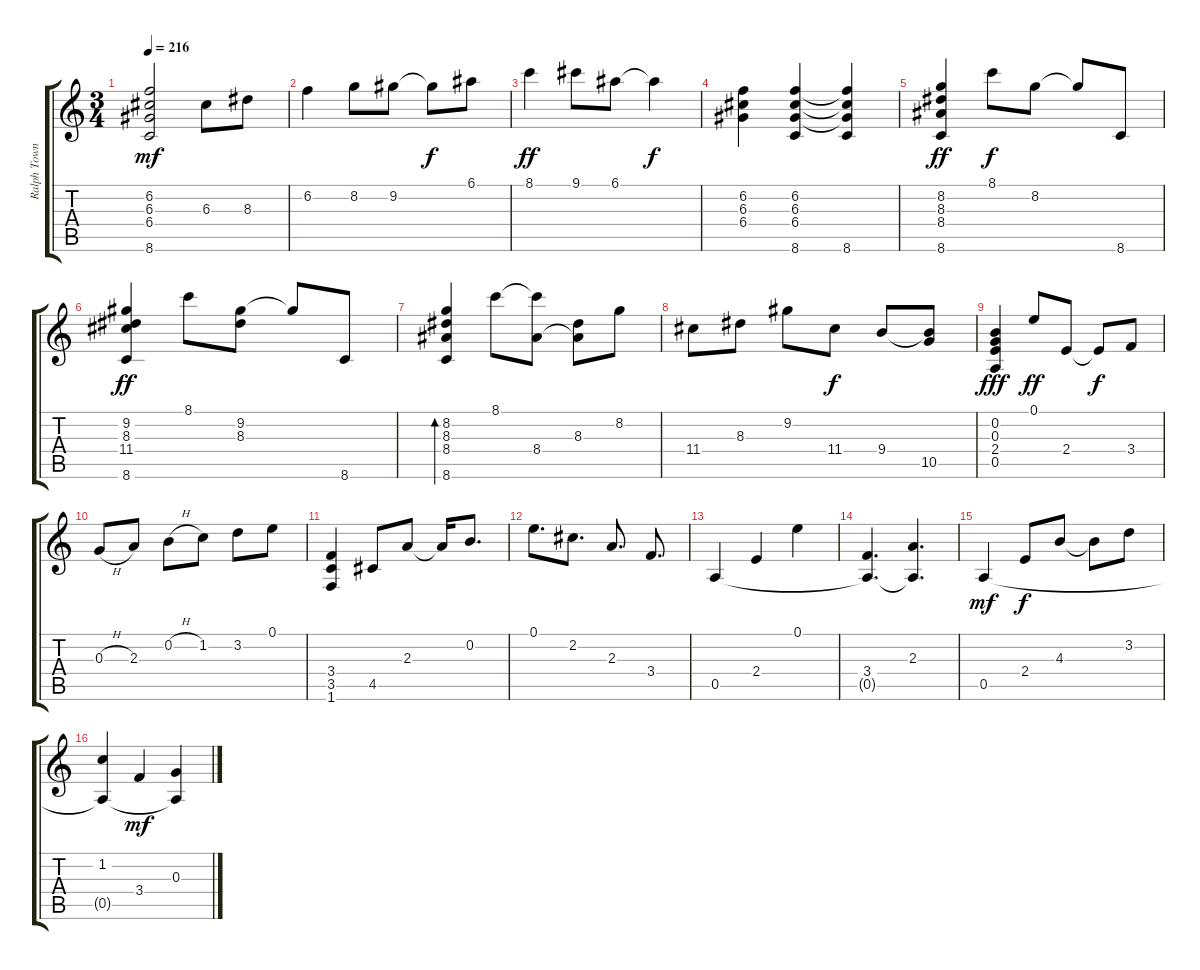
\track ("Ralph Towner" "Ralph Town") {instrument acousticguitarnylon}
\staff {score tabs}
\tuning (E4 B3 G3 D3 A2 E2) {hide}
\ts (3 4)
\tempo 216
\clef g2
\ks c
(6.2 6.3 6.4 8.6).2{dy mf} 6.3.8 8.3.8 |
6.2.4 8.2.8 9.2.8 9.2{t}.8{dy f} 6.1.8 |
8.1.4{dy ff} 9.1.8 6.1.8 6.1{t}.4{dy f} |
(6.2 6.3 6.4).4 (6.2 6.3 6.4 8.6).4 (6.2{t} 6.3{t} 6.4{t} 8.6).4 |
(8.2 8.3 8.4 8.6).4{dy ff} 8.1.8{dy f} 8.2.8 8.2{t}.8 8.6.8 |
(9.2 8.3 11.4 8.6).4{dy ff} 8.1.8 (9.2 8.3).8 9.2{t}.8 8.6.8 |
(8.2 8.3 8.4 8.6).4{bd 60} 8.1.8 (8.1{t} 8.4).8 (8.3 8.4{t}).8 8.2.8 |
11.4.8 8.3.8 9.2.8 11.4.8{dy f} 9.4.8 (9.4{t} 10.5).8 |
(0.2 0.3 2.4 0.5).4{dy fff} 0.1.8{dy ff} 2.4.8 2.4{t}.8{dy f} 3.4.8 |
0.3{h}.8 2.3.8 0.2{h}.8 1.2.8 3.2.8 0.1.8 |
(3.4 3.5 1.6).4 4.5.8 2.3.8 2.3{t}.16 0.2.8{d} |
0.1.8{d} 2.2.8{d} 2.3.8{d} 3.4.8{d} |
0.5.4 2.4.4 0.1.4 |
(3.4 0.5{t}).4{d} (2.3 0.5{t}).4{d} |
0.5.4{dy mf} 2.4.8{dy f} 4.3.8 4.3{t}.8 3.2.8 |
(1.2 0.5{t}).4 3.4.4{dy mf} (0.3 0.5{t}).4
